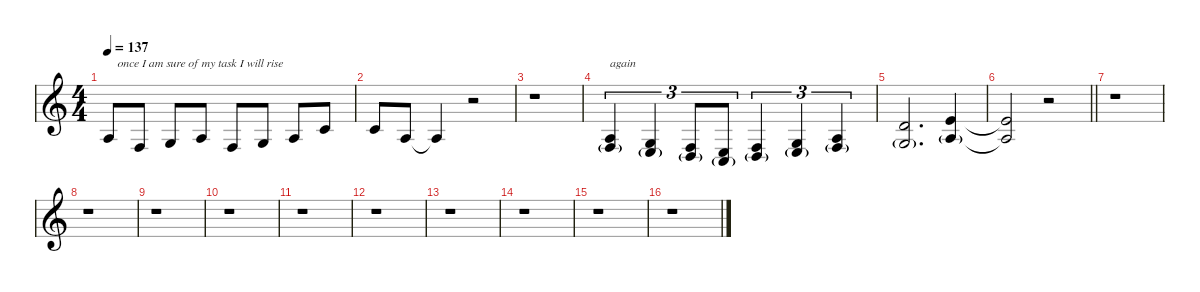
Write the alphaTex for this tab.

\defaultSystemsLayout 4
\hideDynamics
\bracketExtendMode nobrackets
\singleTrackTrackNamePolicy hidden
\multiTrackTrackNamePolicy hidden
\firstSystemTrackNameMode fullname
\firstSystemTrackNameOrientation horizontal
\otherSystemsTrackNameOrientation horizontal
\track ("Mikael Akerfeldt (vocal)" "led.synth.") {instrument lead2sawtooth}
\staff {score}
\tuning (E4 B3 G3 D3 A2 E2)
\ts (4 4)
\tempo 137
\clef g2
\ks c
7.4.8{txt "   once I am sure of my task I will rise" dy f beam Up} 3.4.8{beam Up} 5.4.8{beam Up} 7.4.8{beam Up} 3.4.8{beam Up} 5.4.8{beam Up} 7.4.8{beam Up} 10.4.8{beam Up} |
10.4.8{beam Up} 7.4.8{beam Up} 7.4{t}.4{beam Up} r.2{beam Up} |
r.1{beam Down} |
(7.4 8.5{g}).4{tu (3 2) txt "again" beam Up} (5.4 7.5{g}).4{tu (3 2) beam Up} (3.4 5.5{g}).8{tu (3 2) beam Up} (2.4 3.5{g}).8{tu (3 2) beam Up} (3.4 5.5{g}).4{tu (3 2) beam Up} (5.4 7.5{g}).4{tu (3 2) beam Up} (7.4 8.5{g}).4{tu (3 2) beam Up} |
(7.3 5.4{g}).2{d beam Up} (9.3 7.4{g}).4{beam Up} |
\barLineRight lightlight
(9.3{t} 7.4{t}).2{beam Up} r.2{beam Up} |
\section ("" "")
r.1{beam Down} |
r.1{beam Down} |
r.1{beam Down} |
r.1{beam Down} |
r.1{beam Down} |
r.1{beam Down} |
r.1{beam Down} |
r.1{beam Down} |
r.1{beam Down} |
r.1{beam Down}
